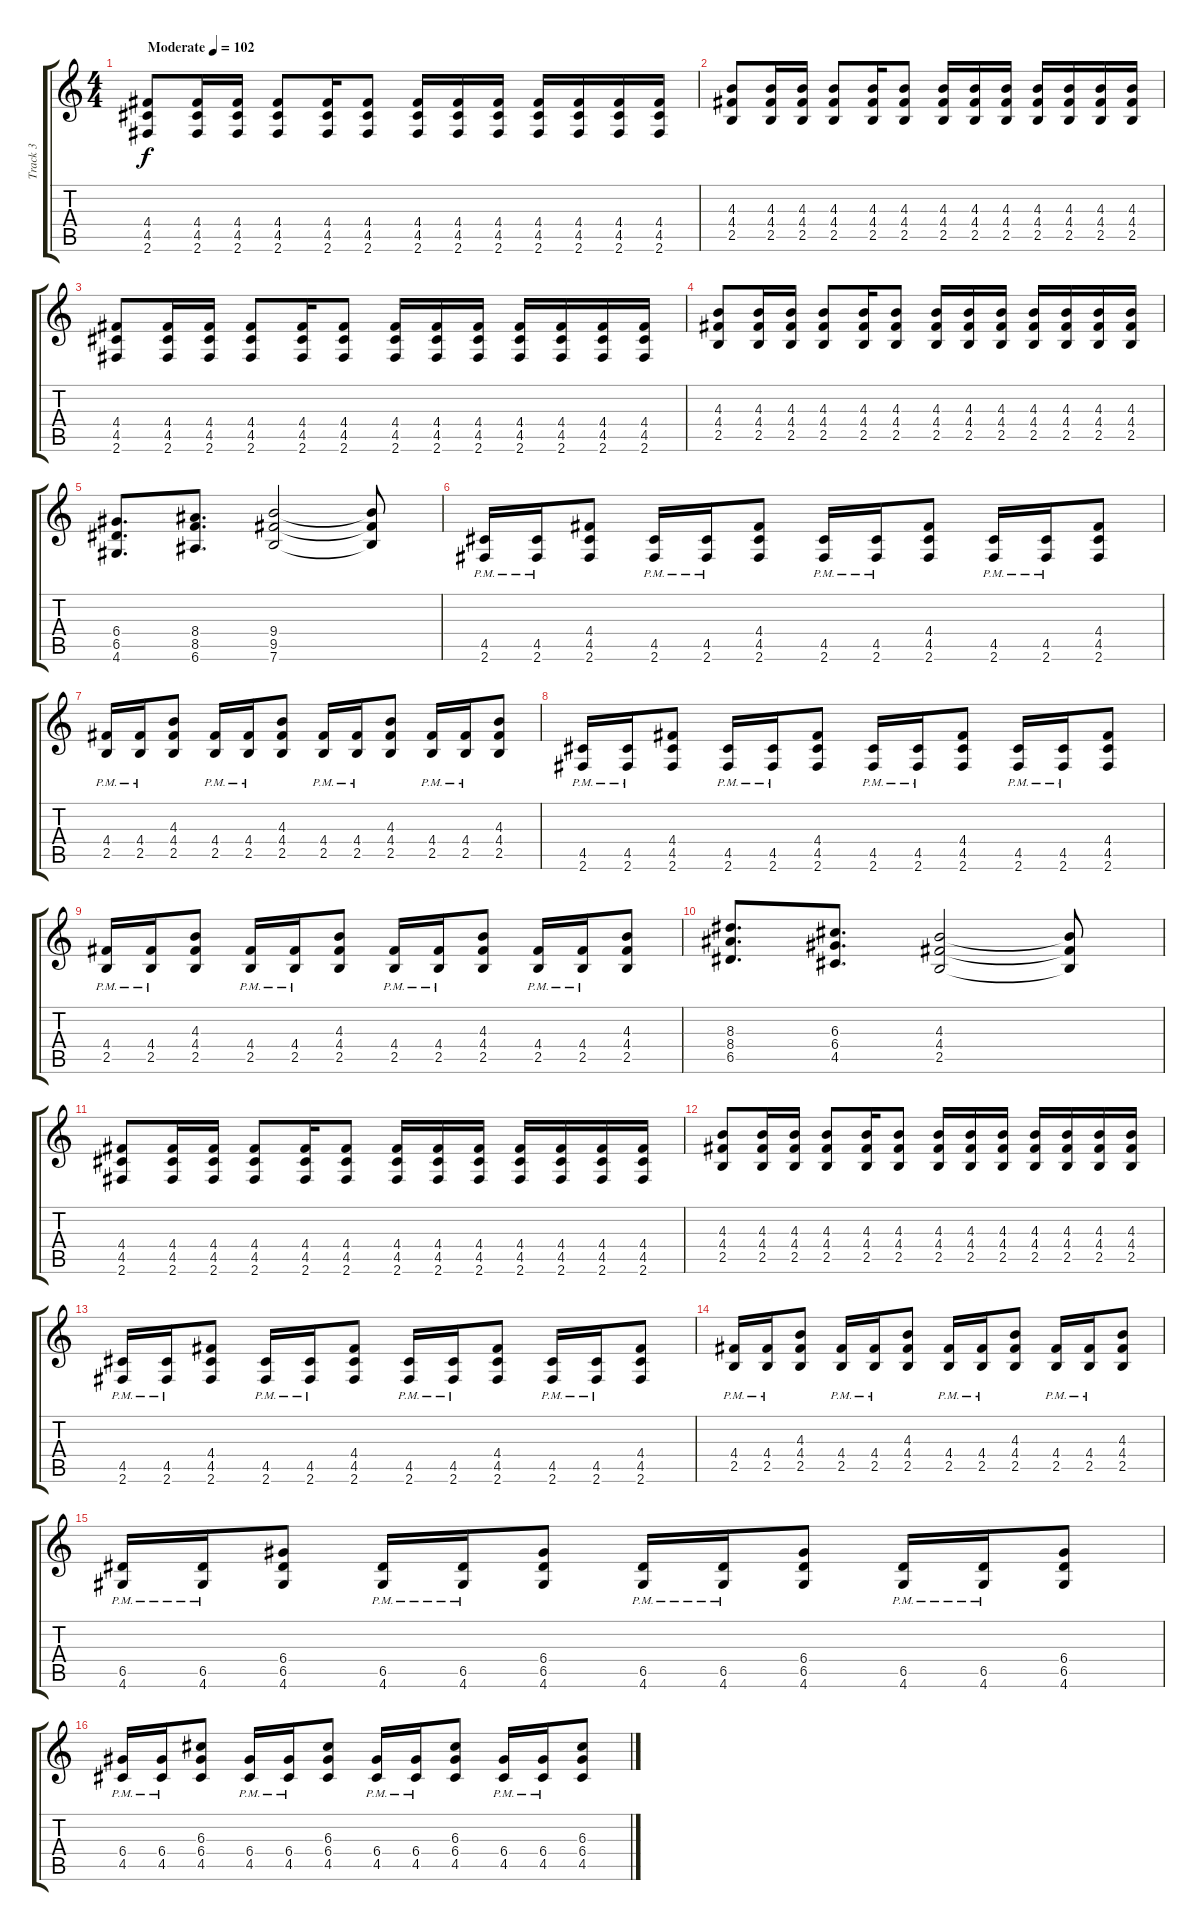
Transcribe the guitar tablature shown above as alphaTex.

\track ("Track 3" "Track 3") {instrument distortionguitar}
\staff {score tabs}
\tuning (E4 B3 G3 D3 A2 E2) {hide}
\ts (4 4)
\tempo (102 "Moderate")
\clef g2
\ks c
(4.4 4.5 2.6).8{dy f instrument distortionguitar} (4.4 4.5 2.6).16 (4.4 4.5 2.6).16 (4.4 4.5 2.6).8 (4.4 4.5 2.6).16 (4.4 4.5 2.6).8 (4.4 4.5 2.6).16 (4.4 4.5 2.6).16 (4.4 4.5 2.6).16 (4.4 4.5 2.6).16 (4.4 4.5 2.6).16 (4.4 4.5 2.6).16 (4.4 4.5 2.6).16 |
(4.3 4.4 2.5).8 (4.3 4.4 2.5).16 (4.3 4.4 2.5).16 (4.3 4.4 2.5).8 (4.3 4.4 2.5).16 (4.3 4.4 2.5).8 (4.3 4.4 2.5).16 (4.3 4.4 2.5).16 (4.3 4.4 2.5).16 (4.3 4.4 2.5).16 (4.3 4.4 2.5).16 (4.3 4.4 2.5).16 (4.3 4.4 2.5).16 |
(4.4 4.5 2.6).8 (4.4 4.5 2.6).16 (4.4 4.5 2.6).16 (4.4 4.5 2.6).8 (4.4 4.5 2.6).16 (4.4 4.5 2.6).8 (4.4 4.5 2.6).16 (4.4 4.5 2.6).16 (4.4 4.5 2.6).16 (4.4 4.5 2.6).16 (4.4 4.5 2.6).16 (4.4 4.5 2.6).16 (4.4 4.5 2.6).16 |
(4.3 4.4 2.5).8 (4.3 4.4 2.5).16 (4.3 4.4 2.5).16 (4.3 4.4 2.5).8 (4.3 4.4 2.5).16 (4.3 4.4 2.5).8 (4.3 4.4 2.5).16 (4.3 4.4 2.5).16 (4.3 4.4 2.5).16 (4.3 4.4 2.5).16 (4.3 4.4 2.5).16 (4.3 4.4 2.5).16 (4.3 4.4 2.5).16 |
(6.4 6.5 4.6).8{d} (8.4 8.5 6.6).8{d} (9.4 9.5 7.6).2 (9.4{t} 9.5{t} 7.6{t}).8 |
(4.5{pm} 2.6{pm}).16 (4.5{pm} 2.6{pm}).16 (4.4 4.5 2.6).8 (4.5{pm} 2.6{pm}).16 (4.5{pm} 2.6{pm}).16 (4.4 4.5 2.6).8 (4.5{pm} 2.6{pm}).16 (4.5{pm} 2.6{pm}).16 (4.4 4.5 2.6).8 (4.5{pm} 2.6{pm}).16 (4.5{pm} 2.6{pm}).16 (4.4 4.5 2.6).8 |
(4.4{pm} 2.5{pm}).16 (4.4{pm} 2.5{pm}).16 (4.3 4.4 2.5).8 (4.4{pm} 2.5{pm}).16 (4.4{pm} 2.5{pm}).16 (4.3 4.4 2.5).8 (4.4{pm} 2.5{pm}).16 (4.4{pm} 2.5{pm}).16 (4.3 4.4 2.5).8 (4.4{pm} 2.5{pm}).16 (4.4{pm} 2.5{pm}).16 (4.3 4.4 2.5).8 |
(4.5{pm} 2.6{pm}).16 (4.5{pm} 2.6{pm}).16 (4.4 4.5 2.6).8 (4.5{pm} 2.6{pm}).16 (4.5{pm} 2.6{pm}).16 (4.4 4.5 2.6).8 (4.5{pm} 2.6{pm}).16 (4.5{pm} 2.6{pm}).16 (4.4 4.5 2.6).8 (4.5{pm} 2.6{pm}).16 (4.5{pm} 2.6{pm}).16 (4.4 4.5 2.6).8 |
(4.4{pm} 2.5{pm}).16 (4.4{pm} 2.5{pm}).16 (4.3 4.4 2.5).8 (4.4{pm} 2.5{pm}).16 (4.4{pm} 2.5{pm}).16 (4.3 4.4 2.5).8 (4.4{pm} 2.5{pm}).16 (4.4{pm} 2.5{pm}).16 (4.3 4.4 2.5).8 (4.4{pm} 2.5{pm}).16 (4.4{pm} 2.5{pm}).16 (4.3 4.4 2.5).8 |
(8.3 8.4 6.5).8{d} (6.3 6.4 4.5).8{d} (4.3 4.4 2.5).2 (4.3{t} 4.4{t} 2.5{t}).8 |
(4.4 4.5 2.6).8 (4.4 4.5 2.6).16 (4.4 4.5 2.6).16 (4.4 4.5 2.6).8 (4.4 4.5 2.6).16 (4.4 4.5 2.6).8 (4.4 4.5 2.6).16 (4.4 4.5 2.6).16 (4.4 4.5 2.6).16 (4.4 4.5 2.6).16 (4.4 4.5 2.6).16 (4.4 4.5 2.6).16 (4.4 4.5 2.6).16 |
(4.3 4.4 2.5).8 (4.3 4.4 2.5).16 (4.3 4.4 2.5).16 (4.3 4.4 2.5).8 (4.3 4.4 2.5).16 (4.3 4.4 2.5).8 (4.3 4.4 2.5).16 (4.3 4.4 2.5).16 (4.3 4.4 2.5).16 (4.3 4.4 2.5).16 (4.3 4.4 2.5).16 (4.3 4.4 2.5).16 (4.3 4.4 2.5).16 |
(4.5{pm} 2.6{pm}).16 (4.5{pm} 2.6{pm}).16 (4.4 4.5 2.6).8 (4.5{pm} 2.6{pm}).16 (4.5{pm} 2.6{pm}).16 (4.4 4.5 2.6).8 (4.5{pm} 2.6{pm}).16 (4.5{pm} 2.6{pm}).16 (4.4 4.5 2.6).8 (4.5{pm} 2.6{pm}).16 (4.5{pm} 2.6{pm}).16 (4.4 4.5 2.6).8 |
(4.4{pm} 2.5{pm}).16 (4.4{pm} 2.5{pm}).16 (4.3 4.4 2.5).8 (4.4{pm} 2.5{pm}).16 (4.4{pm} 2.5{pm}).16 (4.3 4.4 2.5).8 (4.4{pm} 2.5{pm}).16 (4.4{pm} 2.5{pm}).16 (4.3 4.4 2.5).8 (4.4{pm} 2.5{pm}).16 (4.4{pm} 2.5{pm}).16 (4.3 4.4 2.5).8 |
(6.5{pm} 4.6{pm}).16 (6.5{pm} 4.6{pm}).16 (6.4 6.5 4.6).8 (6.5{pm} 4.6{pm}).16 (6.5{pm} 4.6{pm}).16 (6.4 6.5 4.6).8 (6.5{pm} 4.6{pm}).16 (6.5{pm} 4.6{pm}).16 (6.4 6.5 4.6).8 (6.5{pm} 4.6{pm}).16 (6.5{pm} 4.6{pm}).16 (6.4 6.5 4.6).8 |
(6.4{pm} 4.5{pm}).16 (6.4{pm} 4.5{pm}).16 (6.3 6.4 4.5).8 (6.4{pm} 4.5{pm}).16 (6.4{pm} 4.5{pm}).16 (6.3 6.4 4.5).8 (6.4{pm} 4.5{pm}).16 (6.4{pm} 4.5{pm}).16 (6.3 6.4 4.5).8 (6.4{pm} 4.5{pm}).16 (6.4{pm} 4.5{pm}).16 (6.3 6.4 4.5).8
